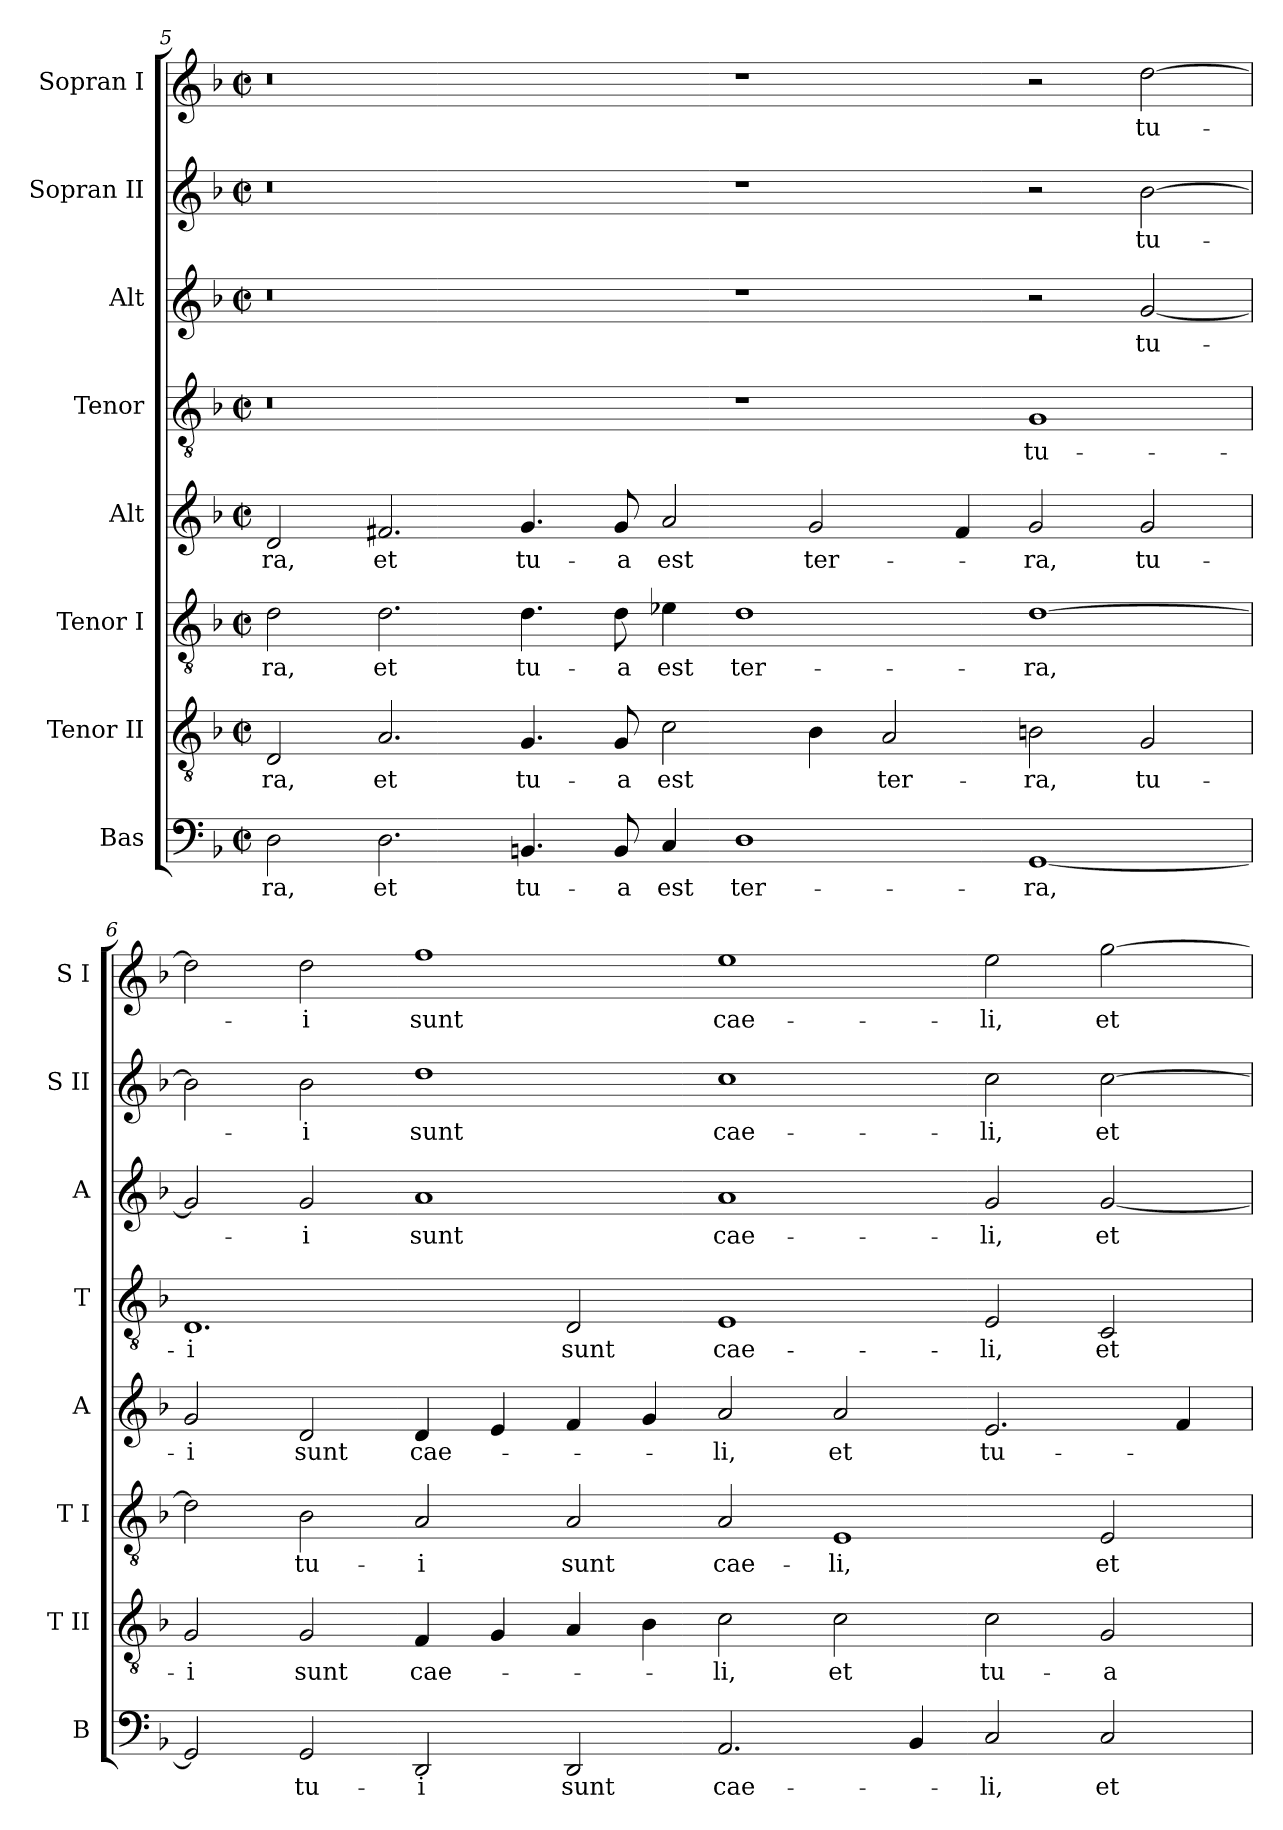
**kern	**text	**kern	**text	**kern	**text	**kern	**text	**kern	**text	**kern	**text	**kern	**text	**kern	**text
*part8	*part8	*part7	*part7	*part6	*part6	*part5	*part5	*part4	*part4	*part3	*part3	*part2	*part2	*part1	*part1
*staff8	*staff8	*staff7	*staff7	*staff6	*staff6	*staff5	*staff5	*staff4	*staff4	*staff3	*staff3	*staff2	*staff2	*staff1	*staff1
*I"Bas	*	*I"Tenor II	*	*I"Tenor I	*	*I"Alt	*	*I"Tenor	*	*I"Alt	*	*I"Sopran II	*	*I"Sopran I	*
*I'B	*	*I'T II	*	*I'T I	*	*I'A	*	*I'T	*	*I'A	*	*I'S II	*	*I'S I	*
*clefF4	*	*clefGv2	*	*clefGv2	*	*clefG2	*	*clefGv2	*	*clefG2	*	*clefG2	*	*clefG2	*
*k[b-]	*	*k[b-]	*	*k[b-]	*	*k[b-]	*	*k[b-]	*	*k[b-]	*	*k[b-]	*	*k[b-]	*
*F:	*	*F:	*	*F:	*	*F:	*	*F:	*	*F:	*	*F:	*	*F:	*
*M2/2	*	*M2/2	*	*M2/2	*	*M2/2	*	*M2/2	*	*M2/2	*	*M2/2	*	*M2/2	*
*met(c|)	*	*met(c|)	*	*met(c|)	*	*met(c|)	*	*met(c|)	*	*met(c|)	*	*met(c|)	*	*met(c|)	*
=5	=5	=5	=5	=5	=5	=5	=5	=5	=5	=5	=5	=5	=5	=5	=5
!	!LO:LY:b	!	!LO:LY:b	!	!LO:LY:b	!	!LO:LY:b	!	!	!	!	!	!	!	!
2D\	-ra,	2D/	-ra,	2d\	-ra,	2d/	-ra,	0r	.	0r	.	0r	.	0r	.
!	!LO:LY:b	!	!LO:LY:b	!	!LO:LY:b	!	!LO:LY:b	!	!	!	!	!	!	!	!
2.D\	et	2.A/	et	2.d\	et	2.f#X/	et	.	.	.	.	.	.	.	.
!	!LO:LY:b	!	!LO:LY:b	!	!LO:LY:b	!	!LO:LY:b	!	!	!	!	!	!	!	!
4.BBn/	tu-	4.G/	tu-	4.d\	tu-	4.g/	tu-	.	.	.	.	.	.	.	.
!	!LO:LY:b	!	!LO:LY:b	!	!LO:LY:b	!	!LO:LY:b	!	!	!	!	!	!	!	!
8BB/	-a	8G/	-a	8d\	-a	8g/	-a	.	.	.	.	.	.	.	.
!	!LO:LY:b	!	!LO:LY:b	!	!LO:LY:b	!	!LO:LY:b	!	!	!	!	!	!	!	!
4C/	est	2c\	est	4e-X\	est	2a/	est	.	.	.	.	.	.	.	.
!	!LO:LY:b	!	!	!	!LO:LY:b	!	!	!	!	!	!	!	!	!	!
1D	ter-	.	.	1d	ter-	.	.	1r	.	1r	.	1r	.	1r	.
!	!	!	!	!	!	!	!LO:LY:b	!	!	!	!	!	!	!	!
.	.	4B-\	.	.	.	2g/	ter-	.	.	.	.	.	.	.	.
!	!	!	!LO:LY:b	!	!	!	!	!	!	!	!	!	!	!	!
.	.	2A/	ter-	.	.	.	.	.	.	.	.	.	.	.	.
.	.	.	.	.	.	4f#/	.	.	.	.	.	.	.	.	.
!	!LO:LY:b	!	!LO:LY:b	!	!LO:LY:b	!	!LO:LY:b	!	!LO:LY:b	!	!	!	!	!	!
[1GG	-ra,	2Bn\	-ra,	[1d	-ra,	2g/	-ra,	1G	tu-	2r	.	2r	.	2r	.
!	!	!	!LO:LY:b	!	!	!	!LO:LY:b	!	!	!	!LO:LY:b	!	!LO:LY:b	!	!LO:LY:b
.	.	2G/	tu-	.	.	2g/	tu-	.	.	[2g/	tu-	[2b-\	tu-	[2dd\	tu-
=6	=6	=6	=6	=6	=6	=6	=6	=6	=6	=6	=6	=6	=6	=6	=6
!	!	!	!LO:LY:b	!	!	!	!LO:LY:b	!	!LO:LY:b	!	!	!	!	!	!
2GG/]	.	2G/	-i	2d\]	.	2g/	-i	1.D	-i	2g/]	.	2b-\]	.	2dd\]	.
!	!LO:LY:b	!	!LO:LY:b	!	!LO:LY:b	!	!LO:LY:b	!	!	!	!LO:LY:b	!	!LO:LY:b	!	!LO:LY:b
2GG/	tu-	2G/	sunt	2B-\	tu-	2d/	sunt	.	.	2g/	-i	2b-\	-i	2dd\	-i
!	!LO:LY:b	!	!LO:LY:b	!	!LO:LY:b	!	!LO:LY:b	!	!	!	!LO:LY:b	!	!LO:LY:b	!	!LO:LY:b
2DD/	-i	4F/	cae-	2A/	-i	4d/	cae-	.	.	1a	sunt	1dd	sunt	1ff	sunt
.	.	4G/	.	.	.	4e/	.	.	.	.	.	.	.	.	.
!	!LO:LY:b	!	!	!	!LO:LY:b	!	!	!	!LO:LY:b	!	!	!	!	!	!
2DD/	sunt	4A/	.	2A/	sunt	4f/	.	2D/	sunt	.	.	.	.	.	.
.	.	4B-\	.	.	.	4g/	.	.	.	.	.	.	.	.	.
!	!LO:LY:b	!	!LO:LY:b	!	!LO:LY:b	!	!LO:LY:b	!	!LO:LY:b	!	!LO:LY:b	!	!LO:LY:b	!	!LO:LY:b
2.AA/	cae-	2c\	-li,	2A/	cae-	2a/	-li,	1E	cae-	1a	cae-	1cc	cae-	1ee	cae-
!	!	!	!LO:LY:b	!	!LO:LY:b	!	!LO:LY:b	!	!	!	!	!	!	!	!
.	.	2c\	et	1E	-li,	2a/	et	.	.	.	.	.	.	.	.
4BB-/	.	.	.	.	.	.	.	.	.	.	.	.	.	.	.
!	!LO:LY:b	!	!LO:LY:b	!	!	!	!LO:LY:b	!	!LO:LY:b	!	!LO:LY:b	!	!LO:LY:b	!	!LO:LY:b
2C/	-li,	2c\	tu-	.	.	2.e/	tu-	2E/	-li,	2g/	-li,	2cc\	-li,	2ee\	-li,
!	!LO:LY:b	!	!LO:LY:b	!	!LO:LY:b	!	!	!	!LO:LY:b	!	!LO:LY:b	!	!LO:LY:b	!	!LO:LY:b
2C/	et	2G/	-a	2E/	et	.	.	2C/	et	[2g/	et	[2cc\	et	[2gg\	et
.	.	.	.	.	.	4f/	.	.	.	.	.	.	.	.	.
=	=	=	=	=	=	=	=	=	=	=	=	=	=	=	=
*-	*-	*-	*-	*-	*-	*-	*-	*-	*-	*-	*-	*-	*-	*-	*-
